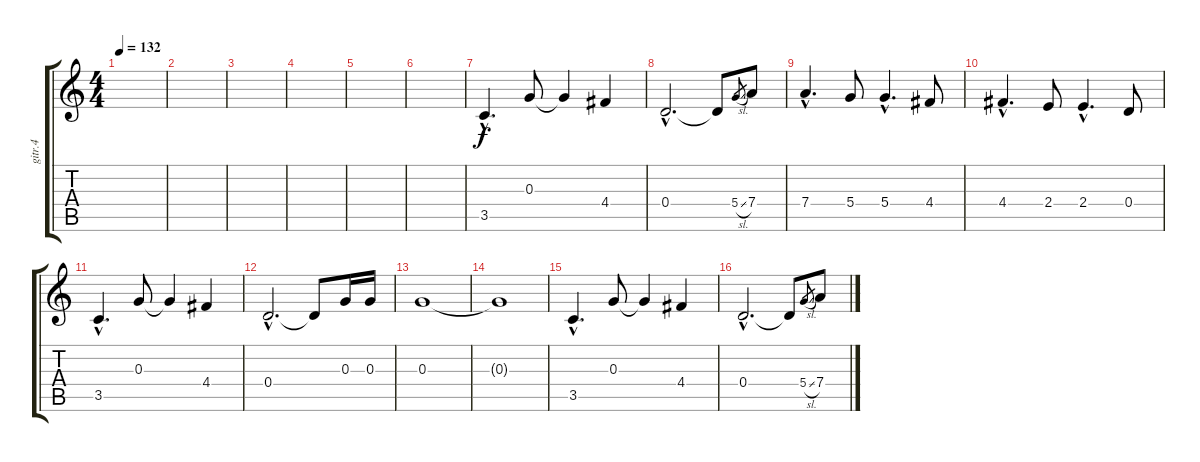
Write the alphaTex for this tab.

\track ("gitr.4" "gitr.4") {instrument overdrivenguitar}
\staff {score tabs}
\tuning (E4 B3 G3 D3 A2 E2) {hide}
\ts (4 4)
\tempo 132
\clef g2
\ks c
|
|
|
|
|
|
3.5{hac}.4{d} 0.3.8 0.3{t}.4 4.4.4 |
0.4{hac}.2{d} 0.4{t}.8 5.4{sl}.8{gr} 7.4.8 |
7.4{hac}.4{d} 5.4.8 5.4{hac}.4{d} 4.4.8 |
4.4{hac}.4{d} 2.4.8 2.4{hac}.4{d} 0.4.8 |
3.5{hac}.4{d} 0.3.8 0.3{t}.4 4.4.4 |
0.4{hac}.2{d} 0.4{t}.8 0.3.16 0.3.16 |
0.3.1 |
0.3{t}.1 |
3.5{hac}.4{d} 0.3.8 0.3{t}.4 4.4.4 |
0.4{hac}.2{d} 0.4{t}.8 5.4{sl}.8{gr} 7.4.8
